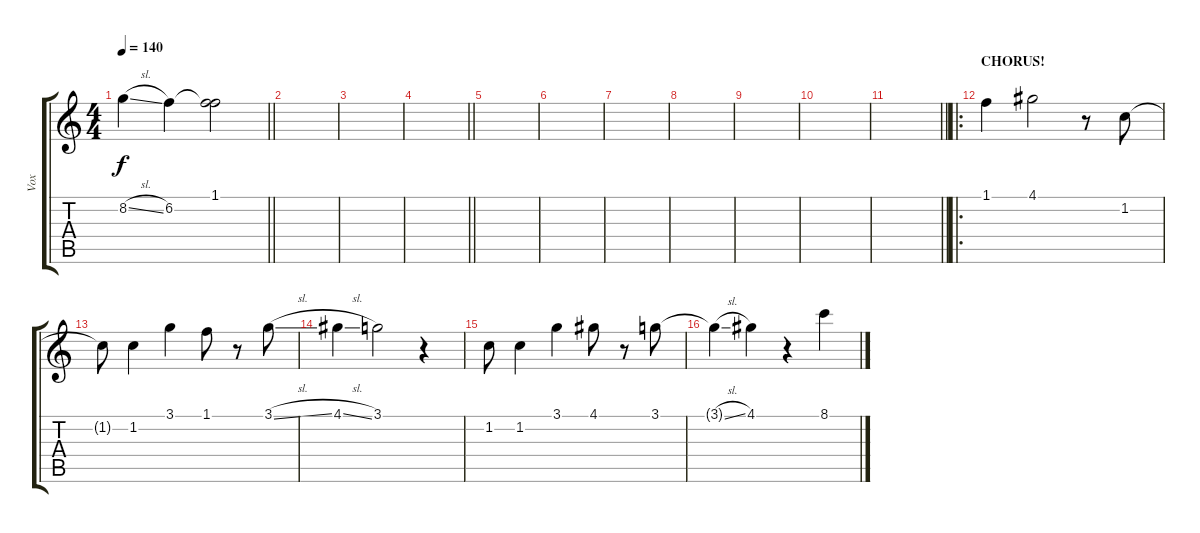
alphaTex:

\track ("Vox" "Vox") {instrument acousticguitarsteel}
\staff {score tabs}
\tuning (E4 B3 G3 D3 A2 E2) {hide}
\ts (4 4)
\tempo 140
\clef g2
\barLineRight lightlight
\ks c
8.2{sl}.4{dy f} 6.2.4 (1.1 6.2{t}).2 |
\section ("" "")
|
|
\barLineRight lightlight
|
\section ("" "")
|
|
|
|
|
|
\barLineRight lightlight
|
\ro
\section ("" "CHORUS!")
1.1.4 4.1.2 r.8 1.2.8 |
1.2{t}.8 1.2.4 3.1.4 1.1.8 r.8 3.1{sl}.8 |
4.1{sl}.4 3.1.2 r.4 |
1.2.8 1.2.4 3.1.4 4.1.8 r.8 3.1.8 |
3.1{sl t}.4 4.1.4 r.4 8.1.4
